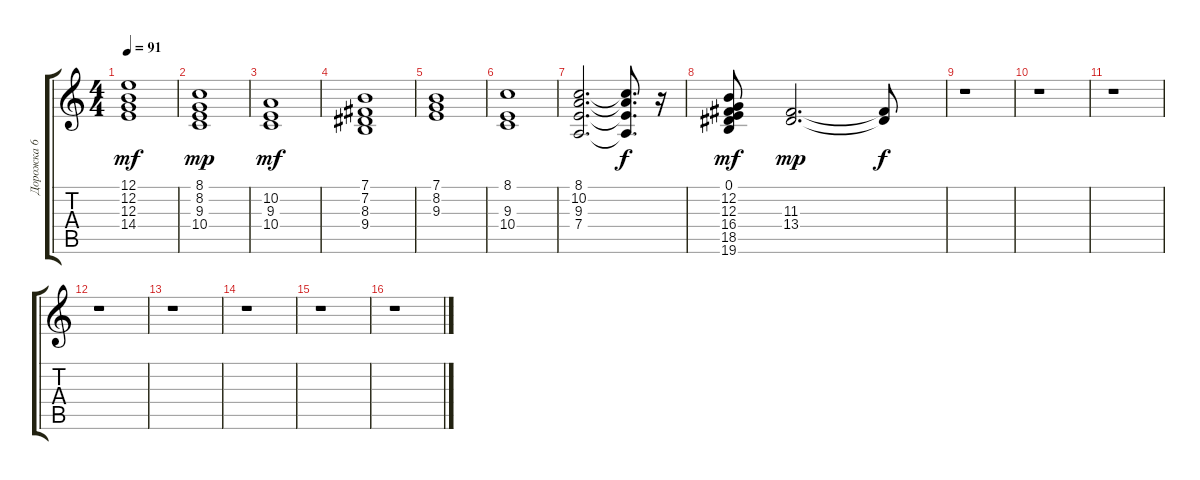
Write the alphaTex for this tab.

\track ("Дорожка 6" "Дорожка 6") {instrument stringensemble1}
\staff {score tabs}
\tuning (E4 B3 G3 D3 A2 E2) {hide}
\ts (4 4)
\tempo 91
\clef g2
\ks c
(12.1 12.2 12.3 14.4).1{dy mf} |
(8.1 8.2 9.3 10.4).1{dy mp} |
(10.2 9.3 10.4).1{dy mf} |
(7.1 7.2 8.3 9.4).1 |
(7.1 8.2 9.3).1 |
(8.1 9.3 10.4).1 |
(8.1 10.2 9.3 7.4).2{d} (8.1{t} 10.2{t} 9.3{t} 7.4{t}).8{d dy f} r.16 |
(0.1 12.2 12.3 16.4 18.5 19.6).8{dy mf} (11.3 13.4).2{d dy mp} (11.3{t} 13.4{t}).8{dy f} |
r.1 |
r.1 |
r.1 |
r.1 |
r.1 |
r.1 |
r.1 |
r.1
